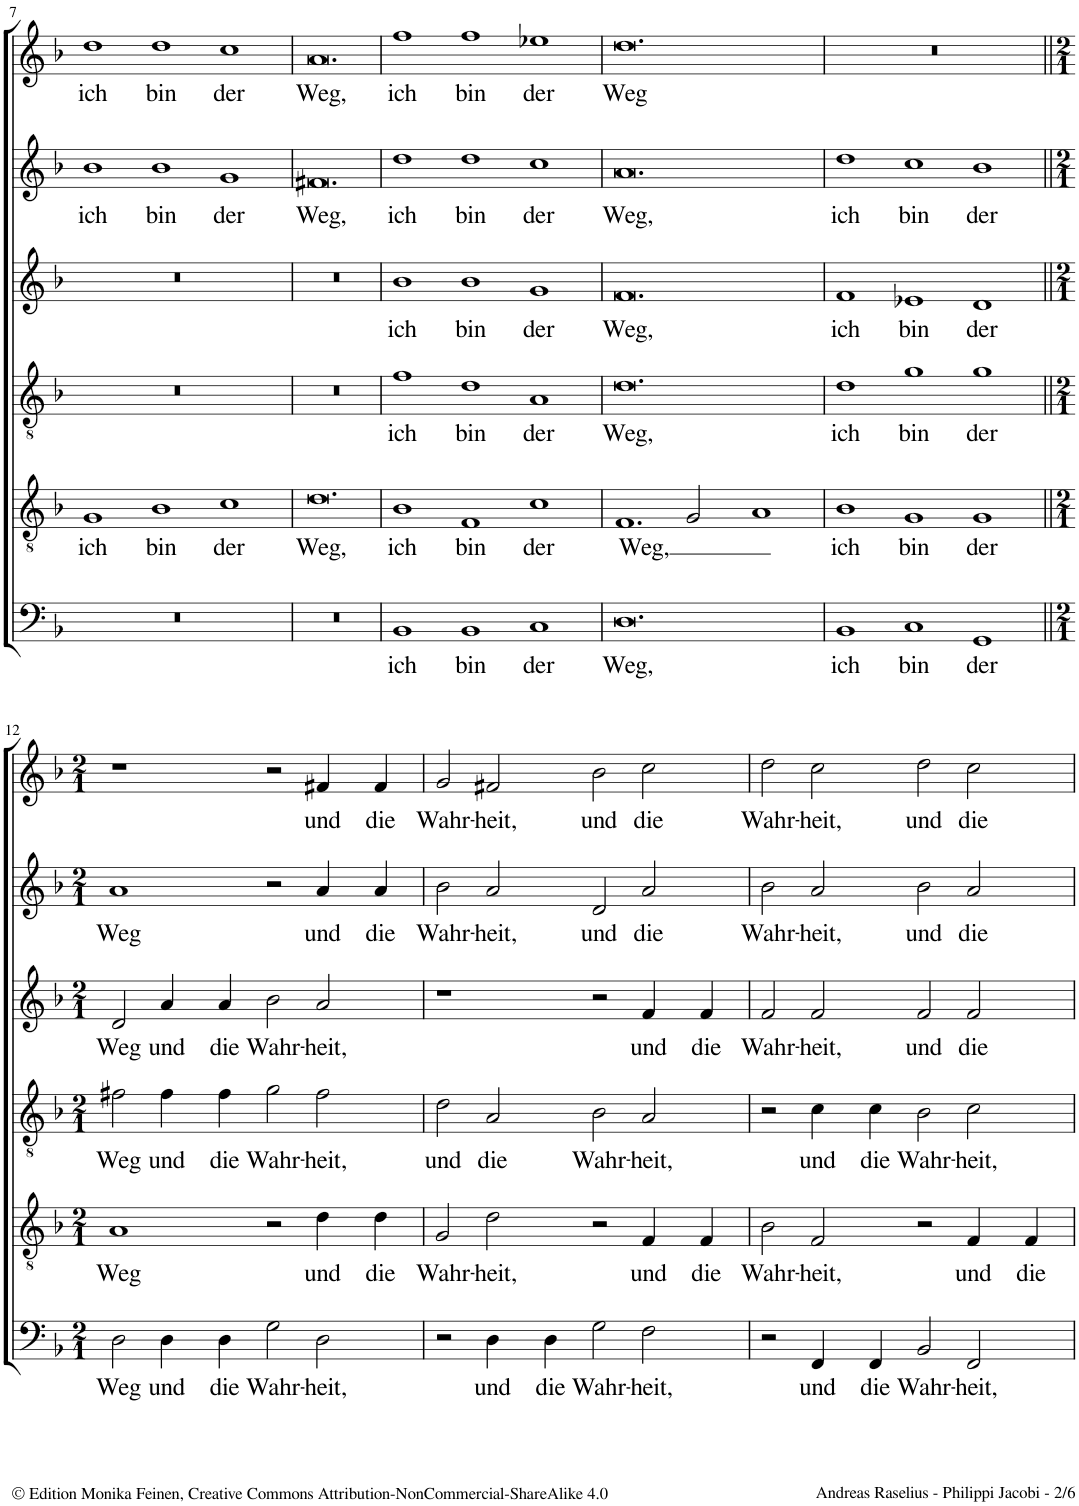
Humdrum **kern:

**kern	**text	**kern	**text	**kern	**text	**kern	**text	**kern	**text	**kern	**text
*part6	*part6	*part5	*part5	*part4	*part4	*part3	*part3	*part2	*part2	*part1	*part1
*staff6	*staff6	*staff5	*staff5	*staff4	*staff4	*staff3	*staff3	*staff2	*staff2	*staff1	*staff1
*I"Bassus	*	*I"Tenor	*	*I"Quintus	*	*I"Altus	*	*I"Sextus	*	*I"Cantus	*
!!LO:PB:g=z
*clefF4	*	*clefGv2	*	*clefGv2	*	*clefG2	*	*clefG2	*	*clefG2	*
*k[b-]	*	*k[b-]	*	*k[b-]	*	*k[b-]	*	*k[b-]	*	*k[b-]	*
*M3/1	*	*M3/1	*	*M3/1	*	*M3/1	*	*M3/1	*	*M3/1	*
=7	=7	=7	=7	=7	=7	=7	=7	=7	=7	=7	=7
!	!	!	!LO:LY:b	!	!	!	!	!	!LO:LY:b	!	!LO:LY:b
0.r	.	1G	ich	0.r	.	0.r	.	1b-	ich	1dd	ich
!	!	!	!LO:LY:b	!	!	!	!	!	!LO:LY:b	!	!LO:LY:b
.	.	1B-	bin	.	.	.	.	1b-	bin	1dd	bin
!	!	!	!LO:LY:b	!	!	!	!	!	!LO:LY:b	!	!LO:LY:b
.	.	1c	der	.	.	.	.	1g	der	1cc	der
=8	=8	=8	=8	=8	=8	=8	=8	=8	=8	=8	=8
!	!	!	!LO:LY:b	!	!	!	!	!	!LO:LY:b	!	!LO:LY:b
0.r	.	0.d	Weg,	0.r	.	0.r	.	0.f#X	Weg,	0.a	Weg,
=9	=9	=9	=9	=9	=9	=9	=9	=9	=9	=9	=9
!	!LO:LY:b	!	!LO:LY:b	!	!LO:LY:b	!	!LO:LY:b	!	!LO:LY:b	!	!LO:LY:b
1BB-	ich	1B-	ich	1f	ich	1b-	ich	1dd	ich	1ff	ich
!	!LO:LY:b	!	!LO:LY:b	!	!LO:LY:b	!	!LO:LY:b	!	!LO:LY:b	!	!LO:LY:b
1BB-	bin	1F	bin	1d	bin	1b-	bin	1dd	bin	1ff	bin
!	!LO:LY:b	!	!LO:LY:b	!	!LO:LY:b	!	!LO:LY:b	!	!LO:LY:b	!	!LO:LY:b
1C	der	1c	der	1A	der	1g	der	1cc	der	1ee-X	der
=10	=10	=10	=10	=10	=10	=10	=10	=10	=10	=10	=10
!	!LO:LY:b	!	!LO:LY:b	!	!LO:LY:b	!	!LO:LY:b	!	!LO:LY:b	!	!LO:LY:b
0.D	Weg,	1.F	Weg,	0.d	Weg,	0.f	Weg,	0.a	Weg,	0.dd	Weg
.	.	2G/	.	.	.	.	.	.	.	.	.
.	.	1A	.	.	.	.	.	.	.	.	.
=11	=11	=11	=11	=11	=11	=11	=11	=11	=11	=11	=11
!	!LO:LY:b	!	!LO:LY:b	!	!LO:LY:b	!	!LO:LY:b	!	!LO:LY:b	!	!
1BB-	ich	1B-	ich	1d	ich	1f	ich	1dd	ich	0.r	.
!	!LO:LY:b	!	!LO:LY:b	!	!LO:LY:b	!	!LO:LY:b	!	!LO:LY:b	!	!
1C	bin	1G	bin	1g	bin	1e-X	bin	1cc	bin	.	.
!	!LO:LY:b	!	!LO:LY:b	!	!LO:LY:b	!	!LO:LY:b	!	!LO:LY:b	!	!
1GG	der	1G	der	1g	der	1d	der	1b-	der	.	.
!!LO:LB:g=z
=12||	=12||	=12||	=12||	=12||	=12||	=12||	=12||	=12||	=12||	=12||	=12||
*M2/1	*	*M2/1	*	*M2/1	*	*M2/1	*	*M2/1	*	*M2/1	*
!	!LO:LY:b	!	!LO:LY:b	!	!LO:LY:b	!	!LO:LY:b	!	!LO:LY:b	!	!
2D\	Weg	1A	Weg	2f#X\	Weg	2d/	Weg	1a	Weg	1r	.
!	!LO:LY:b	!	!	!	!LO:LY:b	!	!LO:LY:b	!	!	!	!
4D\	und	.	.	4f#\	und	4a/	und	.	.	.	.
!	!LO:LY:b	!	!	!	!LO:LY:b	!	!LO:LY:b	!	!	!	!
4D\	die	.	.	4f#\	die	4a/	die	.	.	.	.
!	!LO:LY:b	!	!	!	!LO:LY:b	!	!LO:LY:b	!	!	!	!
2G\	Wahr-	2r	.	2g\	Wahr-	2b-\	Wahr-	2r	.	2r	.
!	!LO:LY:b	!	!LO:LY:b	!	!LO:LY:b	!	!LO:LY:b	!	!LO:LY:b	!	!LO:LY:b
2D\	-heit,	4d\	und	2f#\	-heit,	2a/	-heit,	4a/	und	4f#X/	und
!	!	!	!LO:LY:b	!	!	!	!	!	!LO:LY:b	!	!LO:LY:b
.	.	4d\	die	.	.	.	.	4a/	die	4f#/	die
=13	=13	=13	=13	=13	=13	=13	=13	=13	=13	=13	=13
!	!	!	!LO:LY:b	!	!LO:LY:b	!	!	!	!LO:LY:b	!	!LO:LY:b
2r	.	2G/	Wahr-	2d\	und	1r	.	2b-\	Wahr-	2g/	Wahr-
!	!LO:LY:b	!	!LO:LY:b	!	!LO:LY:b	!	!	!	!LO:LY:b	!	!LO:LY:b
4D\	und	2d\	-heit,	2A/	die	.	.	2a/	-heit,	2f#X/	-heit,
!	!LO:LY:b	!	!	!	!	!	!	!	!	!	!
4D\	die	.	.	.	.	.	.	.	.	.	.
!	!LO:LY:b	!	!	!	!LO:LY:b	!	!	!	!LO:LY:b	!	!LO:LY:b
2G\	Wahr-	2r	.	2B-\	Wahr-	2r	.	2d/	und	2b-\	und
!	!LO:LY:b	!	!LO:LY:b	!	!LO:LY:b	!	!LO:LY:b	!	!LO:LY:b	!	!LO:LY:b
2F\	-heit,	4F/	und	2A/	-heit,	4f/	und	2a/	die	2cc\	die
!	!	!	!LO:LY:b	!	!	!	!LO:LY:b	!	!	!	!
.	.	4F/	die	.	.	4f/	die	.	.	.	.
=14	=14	=14	=14	=14	=14	=14	=14	=14	=14	=14	=14
!	!	!	!LO:LY:b	!	!	!	!LO:LY:b	!	!LO:LY:b	!	!LO:LY:b
2r	.	2B-\	Wahr-	2r	.	2f/	Wahr-	2b-\	Wahr-	2dd\	Wahr-
!	!LO:LY:b	!	!LO:LY:b	!	!LO:LY:b	!	!LO:LY:b	!	!LO:LY:b	!	!LO:LY:b
4FF/	und	2F/	-heit,	4c\	und	2f/	-heit,	2a/	-heit,	2cc\	-heit,
!	!LO:LY:b	!	!	!	!LO:LY:b	!	!	!	!	!	!
4FF/	die	.	.	4c\	die	.	.	.	.	.	.
!	!LO:LY:b	!	!	!	!LO:LY:b	!	!LO:LY:b	!	!LO:LY:b	!	!LO:LY:b
2BB-/	Wahr-	2r	.	2B-\	Wahr-	2f/	und	2b-\	und	2dd\	und
!	!LO:LY:b	!	!LO:LY:b	!	!LO:LY:b	!	!LO:LY:b	!	!LO:LY:b	!	!LO:LY:b
2FF/	-heit,	4F/	und	2c\	-heit,	2f/	die	2a/	die	2cc\	die
!	!	!	!LO:LY:b	!	!	!	!	!	!	!	!
.	.	4F/	die	.	.	.	.	.	.	.	.
=	=	=	=	=	=	=	=	=	=	=	=
*-	*-	*-	*-	*-	*-	*-	*-	*-	*-	*-	*-
